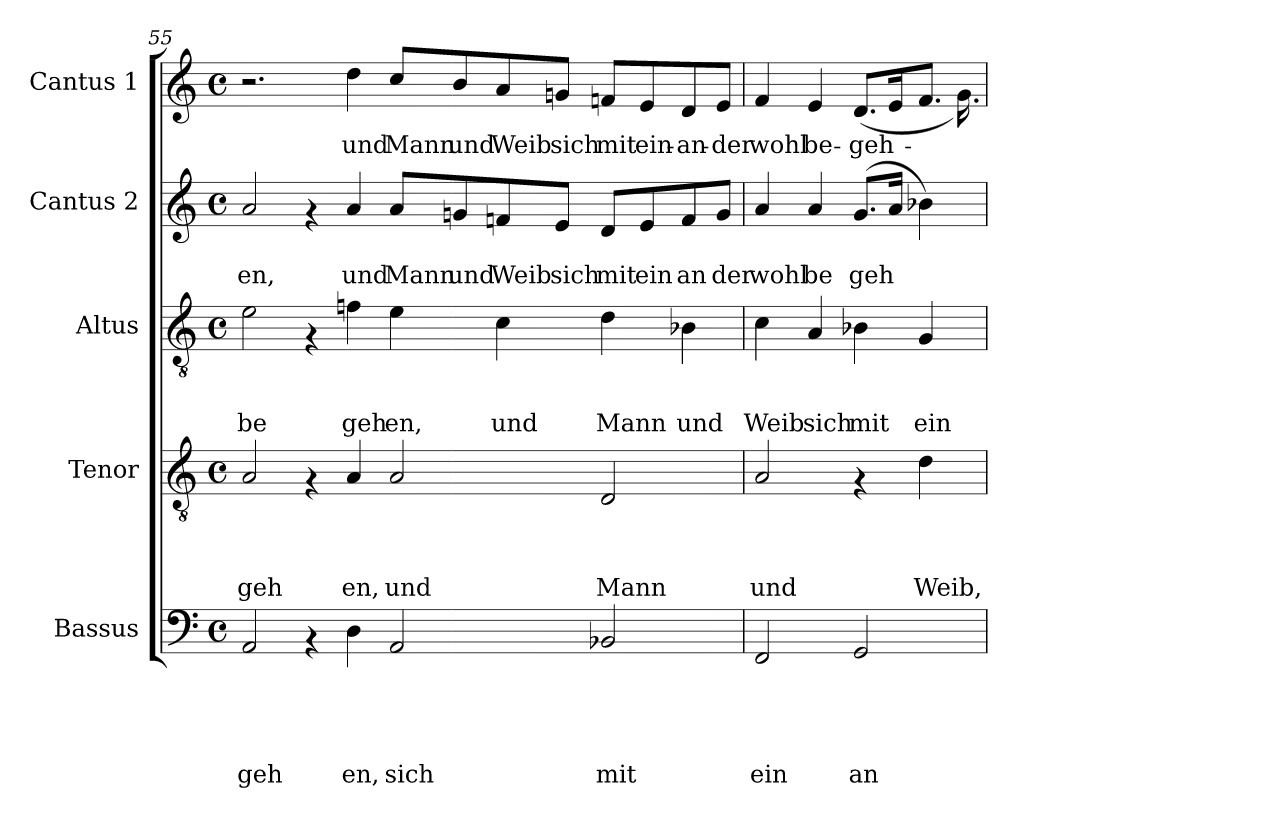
**kern	**text	**text	**text	**text	**text	**kern	**text	**text	**text	**text	**kern	**text	**text	**text	**kern	**text	**text	**kern	**text
*part5	*part5	*part5	*part5	*part5	*part5	*part4	*part4	*part4	*part4	*part4	*part3	*part3	*part3	*part3	*part2	*part2	*part2	*part1	*part1
*staff5	*staff5	*staff5	*staff5	*staff5	*staff5	*staff4	*staff4	*staff4	*staff4	*staff4	*staff3	*staff3	*staff3	*staff3	*staff2	*staff2	*staff2	*staff1	*staff1
*I"Bassus	*	*	*	*	*	*I"Tenor	*	*	*	*	*I"Altus	*	*	*	*I"Cantus 2	*	*	*I"Cantus 1	*
!!LO:PB:g=z
*clefF4	*	*	*	*	*	*clefGv2	*	*	*	*	*clefGv2	*	*	*	*clefG2	*	*	*clefG2	*
*k[]	*	*	*	*	*	*k[]	*	*	*	*	*k[]	*	*	*	*k[]	*	*	*k[]	*
*C:	*	*	*	*	*	*C:	*	*	*	*	*C:	*	*	*	*C:	*	*	*C:	*
*M4/4	*	*	*	*	*	*M4/4	*	*	*	*	*M4/4	*	*	*	*M4/4	*	*	*M4/4	*
*met(c)	*	*	*	*	*	*met(c)	*	*	*	*	*met(c)	*	*	*	*met(c)	*	*	*met(c)	*
=55	=55	=55	=55	=55	=55	=55	=55	=55	=55	=55	=55	=55	=55	=55	=55	=55	=55	=55	=55
!	!	!	!	!	!LO:LY:b	!	!	!	!	!LO:LY:b	!	!	!	!LO:LY:b	!	!	!LO:LY:b	!	!
2AA/	.	.	.	.	geh	2A/	.	.	.	geh	2e\	.	.	be	2a/	.	en,	2.r	.
4rAA	.	.	.	.	.	4rF	.	.	.	.	4rF	.	.	.	4rf	.	.	.	.
!	!	!	!	!	!LO:LY:b	!	!	!	!	!LO:LY:b	!	!	!	!LO:LY:b	!	!	!LO:LY:b	!	!LO:LY:b
4D\	.	.	.	.	en,	4A/	.	.	.	en,	4fn\	.	.	geh	4a/	.	und	4dd\	und
!	!	!	!	!	!LO:LY:b	!	!	!	!	!LO:LY:b	!	!	!	!LO:LY:b	!	!	!LO:LY:b	!	!LO:LY:b
2AA/	.	.	.	.	sich	2A/	.	.	.	und	4e\	.	.	en,	8a/L	.	Mann	8cc/L	Mann
!	!	!	!	!	!	!	!	!	!	!	!	!	!	!	!	!	!LO:LY:b	!	!LO:LY:b
.	.	.	.	.	.	.	.	.	.	.	.	.	.	.	8gn/	.	und	8b/	und
!	!	!	!	!	!	!	!	!	!	!	!	!	!	!LO:LY:b	!	!	!LO:LY:b	!	!LO:LY:b
.	.	.	.	.	.	.	.	.	.	.	4c\	.	.	und	8fn/	.	Weib	8a/	Weib
!	!	!	!	!	!	!	!	!	!	!	!	!	!	!	!	!	!LO:LY:b	!	!LO:LY:b
.	.	.	.	.	.	.	.	.	.	.	.	.	.	.	8e/J	.	sich	8gn/J	sich
!	!	!	!	!	!LO:LY:b	!	!	!	!	!LO:LY:b	!	!	!	!LO:LY:b	!	!	!LO:LY:b	!	!LO:LY:b
2BB-X/	.	.	.	.	mit	2D/	.	.	.	Mann	4d\	.	.	Mann	8d/L	.	mit	8fn/L	mit
!	!	!	!	!	!	!	!	!	!	!	!	!	!	!	!	!	!LO:LY:b	!	!LO:LY:b
.	.	.	.	.	.	.	.	.	.	.	.	.	.	.	8e/	.	ein	8e/	ein-
!	!	!	!	!	!	!	!	!	!	!	!	!	!	!LO:LY:b	!	!	!LO:LY:b	!	!LO:LY:b
.	.	.	.	.	.	.	.	.	.	.	4B-X\	.	.	und	8f/	.	an	8d/	-an-
!	!	!	!	!	!	!	!	!	!	!	!	!	!	!	!	!	!LO:LY:b	!	!LO:LY:b
.	.	.	.	.	.	.	.	.	.	.	.	.	.	.	8g/J	.	der	8e/J	-der
=56	=56	=56	=56	=56	=56	=56	=56	=56	=56	=56	=56	=56	=56	=56	=56	=56	=56	=56	=56
!	!	!	!	!	!LO:LY:b	!	!	!	!	!LO:LY:b	!	!	!	!LO:LY:b	!	!	!LO:LY:b	!	!LO:LY:b
*	*	*	*	*	*	*	*	*	*	*	*	*	*	*	*	*	*	*^	*
2FF/	.	.	.	.	ein	2A/	.	.	.	und	4c\	.	.	Weib	4a/	.	wohl	4f/	2ryy	wohl
!	!	!	!	!	!	!	!	!	!	!	!	!	!	!LO:LY:b	!	!	!LO:LY:b	!	!	!LO:LY:b
.	.	.	.	.	.	.	.	.	.	.	4A/	.	.	sich	4a/	.	be	4e/	.	be-
!	!	!	!	!	!LO:LY:b	!	!	!	!	!	!	!	!	!LO:LY:b	!	!	!LO:LY:b	!	!	!LO:LY:b
2GG/	.	.	.	.	an	4rF	.	.	.	.	4B-X\	.	.	mit	(>8.g/L	.	geh	(<8.d/L	4ryy	-geh-
.	.	.	.	.	.	.	.	.	.	.	.	.	.	.	16a/Jk	.	.	16e/k	.	.
!	!	!	!	!	!	!	!	!	!	!LO:LY:b	!	!	!	!LO:LY:b	!	!	!	!	!	!
.	.	.	.	.	.	4d\	.	.	.	Weib,	4G/	.	.	ein	4b-X\)	.	.	8.f/J	8ryy	.
.	.	.	.	.	.	.	.	.	.	.	.	.	.	.	.	.	.	.	32ryy	.
.	.	.	.	.	.	.	.	.	.	.	.	.	.	.	.	.	.	.	16.g\)	.
.	.	.	.	.	.	.	.	.	.	.	.	.	.	.	.	.	.	16ryy	.	.
*	*	*	*	*	*	*	*	*	*	*	*	*	*	*	*	*	*	*v	*v	*
=	=	=	=	=	=	=	=	=	=	=	=	=	=	=	=	=	=	=	=
*-	*-	*-	*-	*-	*-	*-	*-	*-	*-	*-	*-	*-	*-	*-	*-	*-	*-	*-	*-
